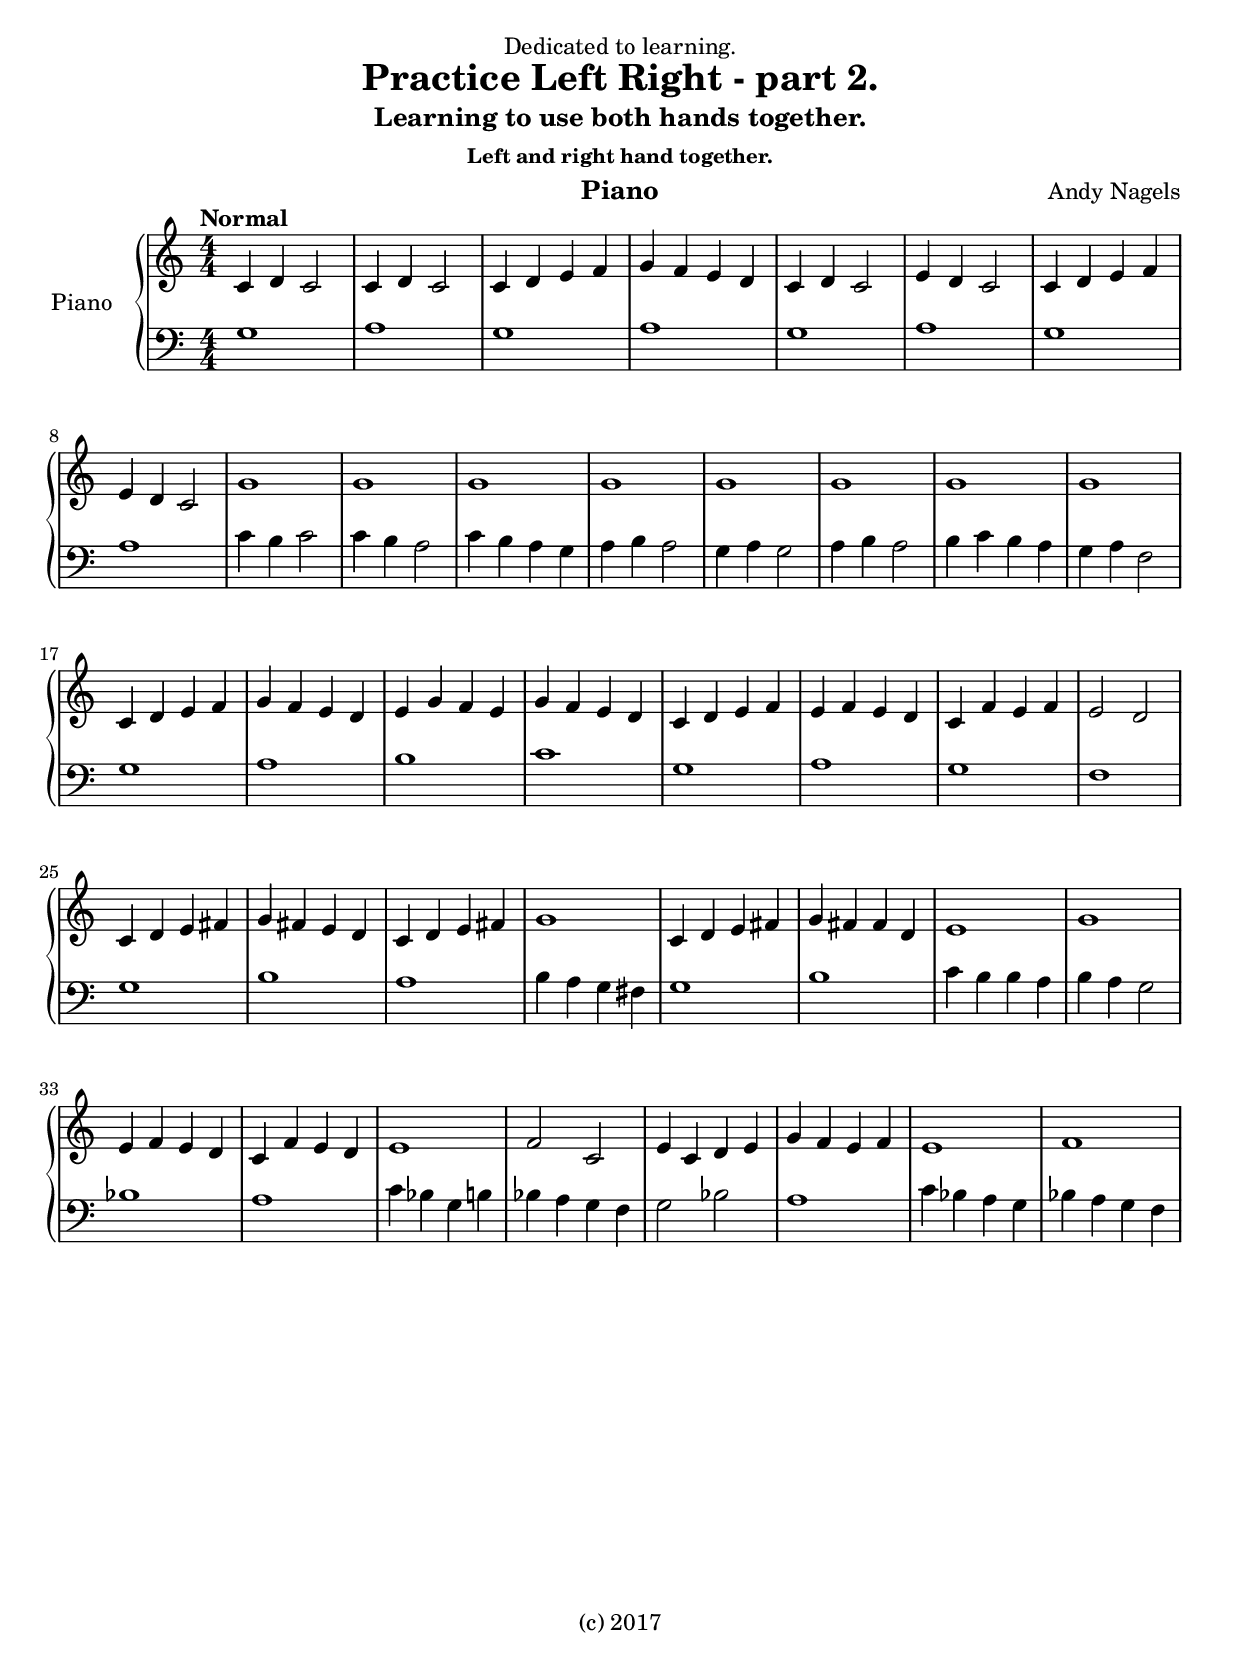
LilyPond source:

\version "2.18.2"

% Score

\header {
  dedication = "Dedicated to learning."
  title = "Practice Left Right - part 2."
  subtitle = "Learning to use both hands together."
  subsubtitle = "Left and right hand together."
  instrument = "Piano"
  composer = "Andy Nagels"
  arranger = ""
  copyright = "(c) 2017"
}

global = {
  \key c \major
  \numericTimeSignature
  \time 4/4
  \tempo "Normal"
}

\paper {
  #(set-paper-size "a4")
  #(define bottom-margin (* 2 cm))
}

\version "2.18.2"

% Instrument definitions

\language "english"

%------- TREBLE -------
pianoTrebleA = {
  \relative c' {
    c4 d c2 | % m0
    c4 d c2 | % m1
    c4 d e f | % m2
    g4 f e d | % m3
  }
}

pianoTrebleB = {
  \relative c' {
    c4 d c2 | % m4
    e4 d c2 | % m5
    c4 d e f | % m6
    e4 d c2 | % m7
  }
}

pianoTrebleC = {
  \relative c' {
    g'1 | % m8
    g1 | % m9
    g1 | % m10
    g1 | % m11
  }
}

pianoTrebleD = {
  \relative c' {
    g'1 | % m12
    g1 | % m13
    g1 | % m14
    g1 | % m15
  }
}

pianoTrebleE = {
  \relative c' {
    c4 d e f | % m16
    g4 f e d | % m17
    e4 g f e | % m18
    g4 f e d | % m19
  }
}

pianoTrebleF = {
  \relative c' {
    c4 d e f | % m20
    e4 f e d | % m21
    c4 f e f | % m22
    e2 d2 | % m23
  }
}

pianoTrebleG = {
  \relative c' {
    c4 d e fs | % m24
    g4 fs e d | % m25
    c4 d e fs | % m26
    g1 | % m27
  }
}

pianoTrebleH = {
  \relative c' {
    c4 d e fs | % m28
    g4 fs fs d | % m29
    e1 | % m30
    g1 | % m31
  }
}

pianoTrebleI = {
  \relative c' {
    e4 f e d | % m32
    c4 f e d | % m33
    e1 | % m34
    f2 c2 | % m35
  }
}

pianoTrebleJ = {
  \relative c' {
    e4 c d e | % m36
    g4 f e f | % m37
    e1 | % m38
    f1 | % m39
  }
}
%------- /TREBLE -------

%------- BASS -------
pianoBassA = {
  \clef bass
  \relative c' {
    g1 | % m0
    a1 | % m1
    g1 | % m2
    a1 | % m3
  }
}

pianoBassB = {
  \clef bass
  \relative c' {
    g1 | % m4
    a1 | % m5
    g1 | % m6
    a1 | % m7
  }
}

pianoBassC = {
  \clef bass
  \relative c' {
    c4 b c2 | % m8
    c4 b a2 | % m9
    c4 b a g | % m10
    a4 b a2 | % m11
  }
}

pianoBassD = {
  \clef bass
  \relative c' {
    g4 a4 g2 | % m12
    a4 b a2 | % m13
    b4 c b a | % m14
    g4 a4 f2 | % m15
  }
}

pianoBassE = {
  \clef bass
  \relative c' {
    g1 | % m16
    a1 | % m17
    b1 | % m18
    c1 | % m19
  }
}

pianoBassF = {
  \clef bass
  \relative c' {
    g1 | % m20
    a1 | % m21
    g1 | % m22
    f1 | % m23
  }
}

pianoBassG = {
  \clef bass
  \relative c' {
    g1 | % m24
    b1 | % m25
    a1 | % m26
    b4 a g fs | % m27
  }
}

pianoBassH = {
  \clef bass
  \relative c' {
    g1 | % m28
    b1 | % m29
    c4 b b a | % m30
    b4 a g2 | % m31
  }
}

pianoBassI = {
  \clef bass
  \relative c' {
    bf1 | % m32
    a1 | % m33
    c4 bf g b | % m34
    bf4 a g f | % m35
  }
}

pianoBassJ = {
  \clef bass
  \relative c' {
    g2 bf2 | % m36
    a1 | % m37
    c4 bf a g | % m38
    bf4 a g f | % m39
  }
}
%------- /BASS -------


\score {
  \new PianoStaff <<
    \set PianoStaff.instrumentName = #"Piano  "
    \new Staff {
      \global
       \pianoTrebleA
       \pianoTrebleB
       \pianoTrebleC
       \pianoTrebleD
       \pianoTrebleE
       \pianoTrebleF
       \pianoTrebleG
       \pianoTrebleH
       \pianoTrebleI
       \pianoTrebleJ
    }
    \new Staff {
      \global
      \pianoBassA
      \pianoBassB
      \pianoBassC
      \pianoBassD
      \pianoBassE
      \pianoBassF
      \pianoBassG
      \pianoBassH
      \pianoBassI
      \pianoBassJ
    }
  >>
  \layout {
    %#(layout-set-staff-size 16)
  }
  \midi {midiInstrument = "piano"}
}
